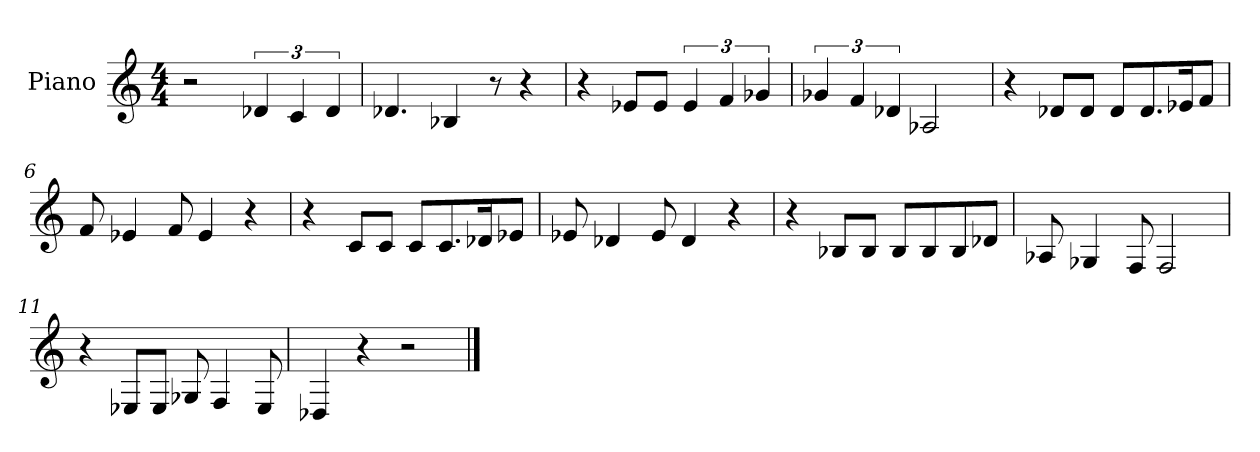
**kern
*part1
*staff1
*I"Piano
*I'Pno.
*clefG2
*k[]
*M4/4
*MM119
=1
2r
6d-X/
6c/
6d-/
=2
*MM166
4.d-X/
4B-X/
8r
4r
=3
*MM103
4r
8e-X/L
8e-/J
6e-/
6f/
6g-X/
=4
*MM116
6g-X/
6f/
6d-X/
2A-X/
!!LO:LB:g=z
=5
*MM117
4r
8d-X/L
8d-/J
8d-/L
8.d-/
16e-X/K
8f/J
=6
*MM122
8f/
4e-X/
8f/
4e-/
4r
=7
*MM118
4r
8c/L
8c/J
8c/L
8.c/
16d-X/K
8e-X/J
=8
*MM121
8e-X/
4d-X/
8e-/
4d-/
4r
!!LO:LB:g=z
=9
*MM107
4r
8B-X/L
8B-/J
8B-/L
8B-/
8B-/
8d-X/J
=10
*MM130
8A-X/
4G-X/
8F/
2F/
=11
*MM101
4r
8E-X/L
8E-/J
8G-X/
4F/
8E-/
=12
*MM146
4D-X/
4r
2r
==
*-
